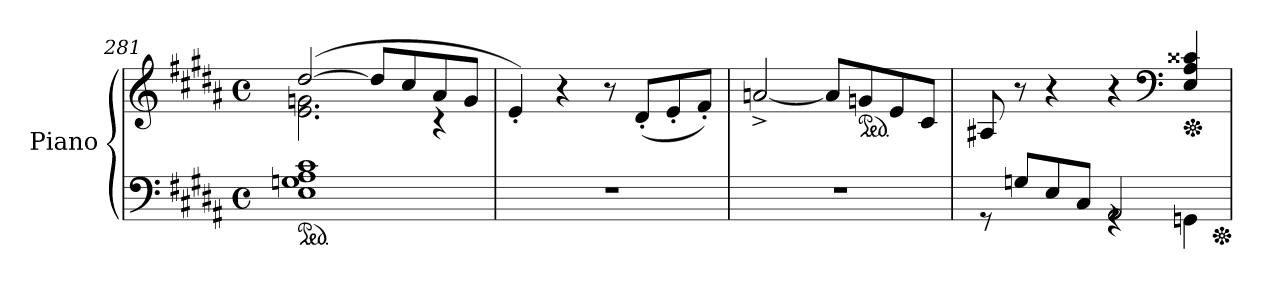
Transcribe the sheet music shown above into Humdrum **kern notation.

**kern	**kern
*part1	*part1
*staff2	*staff1
*I"Piano	*
*I'Pno.	*
*clefF4	*clefG2
*k[f#c#g#d#a#]	*k[f#c#g#d#a#]
*M4/4	*M4/4
*met(c)	*met(c)
*ped	*
=281	=281
*	*^
1E 1Gn 1A# 1c#	(<[2dd#/	2.e\ 2.gn\
.	8dd#/L]	.
*	*MM120	*
.	8cc#/	.
.	8a#/	4rc
.	8g/J	.
*	*v	*v
=282	=282
*	*MM80
1r	4e'/)
.	4r
.	8r
*	*MM80
.	(<8d#'/L
.	8e'/
*	*MM60
.	8f#'/J)
=283	=283
1r	(<[2an^/
.	8a/L]
*	*ped
*	*MM100
.	8gn/
.	8e/
.	8c#/J
!!LO:PB:g=z
=284	=284
*	*MM90
*^	*
8rGG	2ryy	8A#X/
*	*	*MM80
8Gn/L	.	8r
*	*	*MM70
8E/	.	4r
*	*	*MM60
8C#/J)	.	.
*	*	*MM50
2AA#/	4rGG	4r
*	*	*clefF4
*	*	*Xped
.	4GGn\	4E/ 4A#/ 4c##X/
*Xped	*	*
*v	*v	*
=	=
*-	*-
